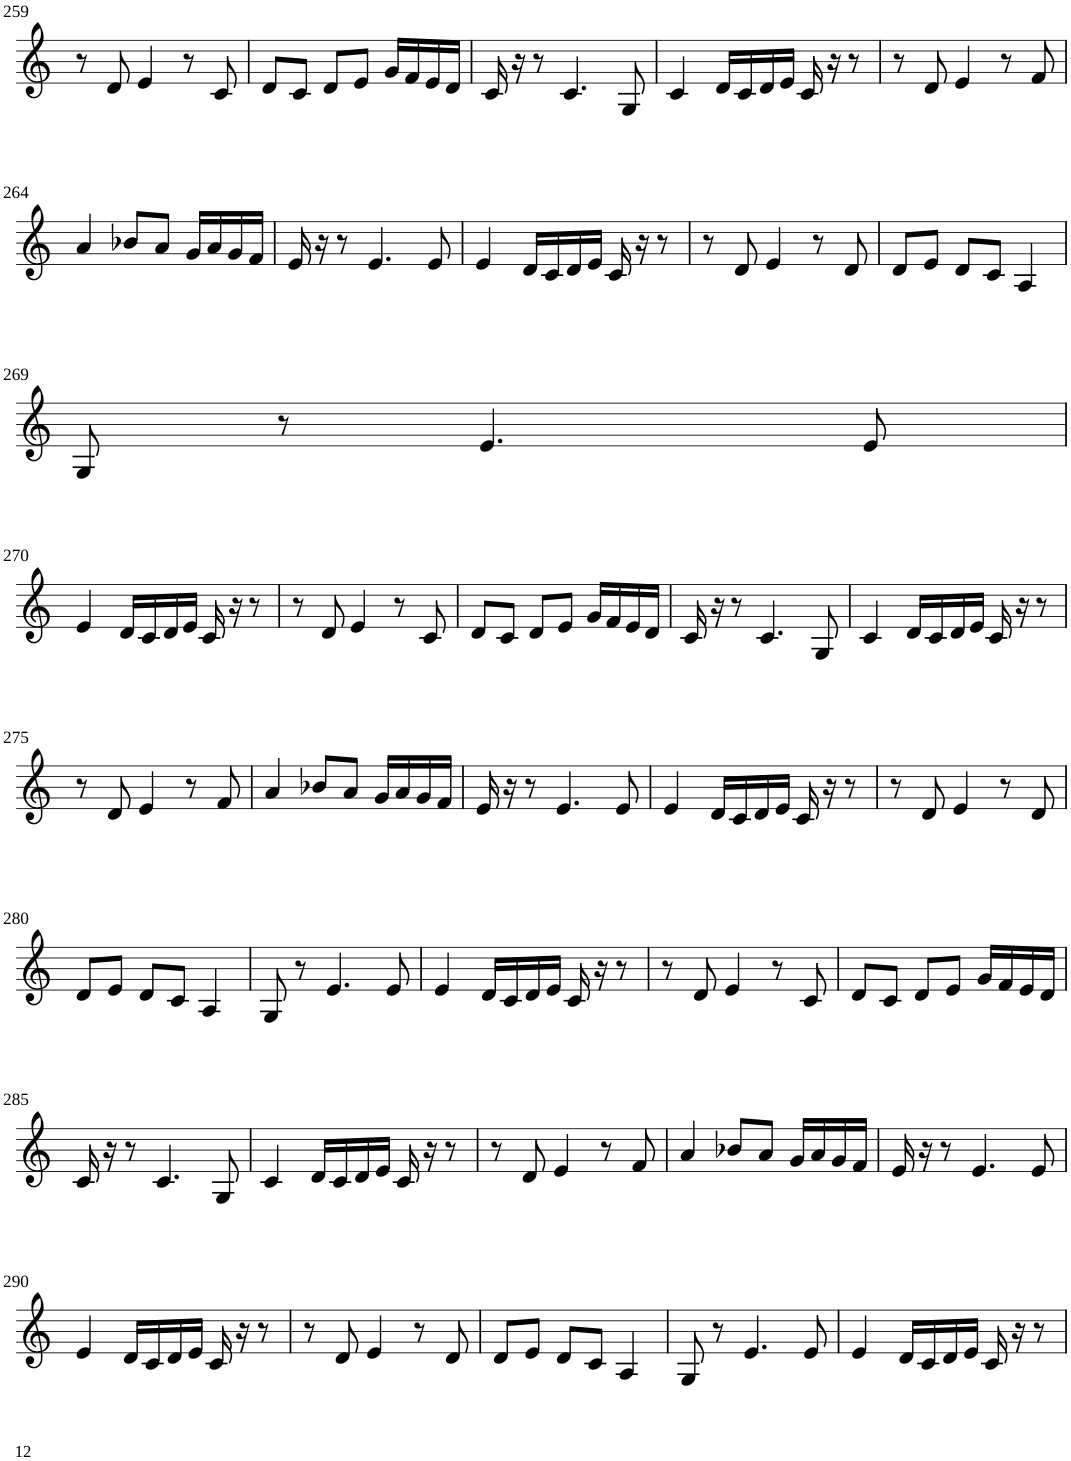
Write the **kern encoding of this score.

**kern
*part1
*staff1
*I"Violin
!!LO:PB:g=z
*clefG2
*k[]
*M3/4
=259
8r
8d/
4e/
8r
8c/
=260
8d/L
8c/J
8d/L
8e/J
16g/LL
16f/
16e/
16d/JJ
=261
16c/
16r
8r
4.c/
8G/
=262
4c/
16d/LL
16c/
16d/
16e/JJ
16c/
16r
8r
=263
8r
8d/
4e/
8r
8f/
!!LO:LB:g=z
=264
4a/
8b-X/L
8a/J
16g/LL
16a/
16g/
16f/JJ
=265
16e/
16r
8r
4.e/
8e/
=266
4e/
16d/LL
16c/
16d/
16e/JJ
16c/
16r
8r
=267
8r
8d/
4e/
8r
8d/
=268
8d/L
8e/J
8d/L
8c/J
4A/
!!LO:LB:g=z
=269
8G/
8r
4.e/
8e/
!!LO:LB:g=z
=270
4e/
16d/LL
16c/
16d/
16e/JJ
16c/
16r
8r
=271
8r
8d/
4e/
8r
8c/
=272
8d/L
8c/J
8d/L
8e/J
16g/LL
16f/
16e/
16d/JJ
=273
16c/
16r
8r
4.c/
8G/
=274
4c/
16d/LL
16c/
16d/
16e/JJ
16c/
16r
8r
!!LO:LB:g=z
=275
8r
8d/
4e/
8r
8f/
=276
4a/
8b-X/L
8a/J
16g/LL
16a/
16g/
16f/JJ
=277
16e/
16r
8r
4.e/
8e/
=278
4e/
16d/LL
16c/
16d/
16e/JJ
16c/
16r
8r
=279
8r
8d/
4e/
8r
8d/
!!LO:LB:g=z
=280
8d/L
8e/J
8d/L
8c/J
4A/
=281
8G/
8r
4.e/
8e/
=282
4e/
16d/LL
16c/
16d/
16e/JJ
16c/
16r
8r
=283
8r
8d/
4e/
8r
8c/
=284
8d/L
8c/J
8d/L
8e/J
16g/LL
16f/
16e/
16d/JJ
!!LO:LB:g=z
=285
16c/
16r
8r
4.c/
8G/
=286
4c/
16d/LL
16c/
16d/
16e/JJ
16c/
16r
8r
=287
8r
8d/
4e/
8r
8f/
=288
4a/
8b-X/L
8a/J
16g/LL
16a/
16g/
16f/JJ
=289
16e/
16r
8r
4.e/
8e/
!!LO:LB:g=z
=290
4e/
16d/LL
16c/
16d/
16e/JJ
16c/
16r
8r
=291
8r
8d/
4e/
8r
8d/
=292
8d/L
8e/J
8d/L
8c/J
4A/
=293
8G/
8r
4.e/
8e/
=294
4e/
16d/LL
16c/
16d/
16e/JJ
16c/
16r
8r
=
*-
